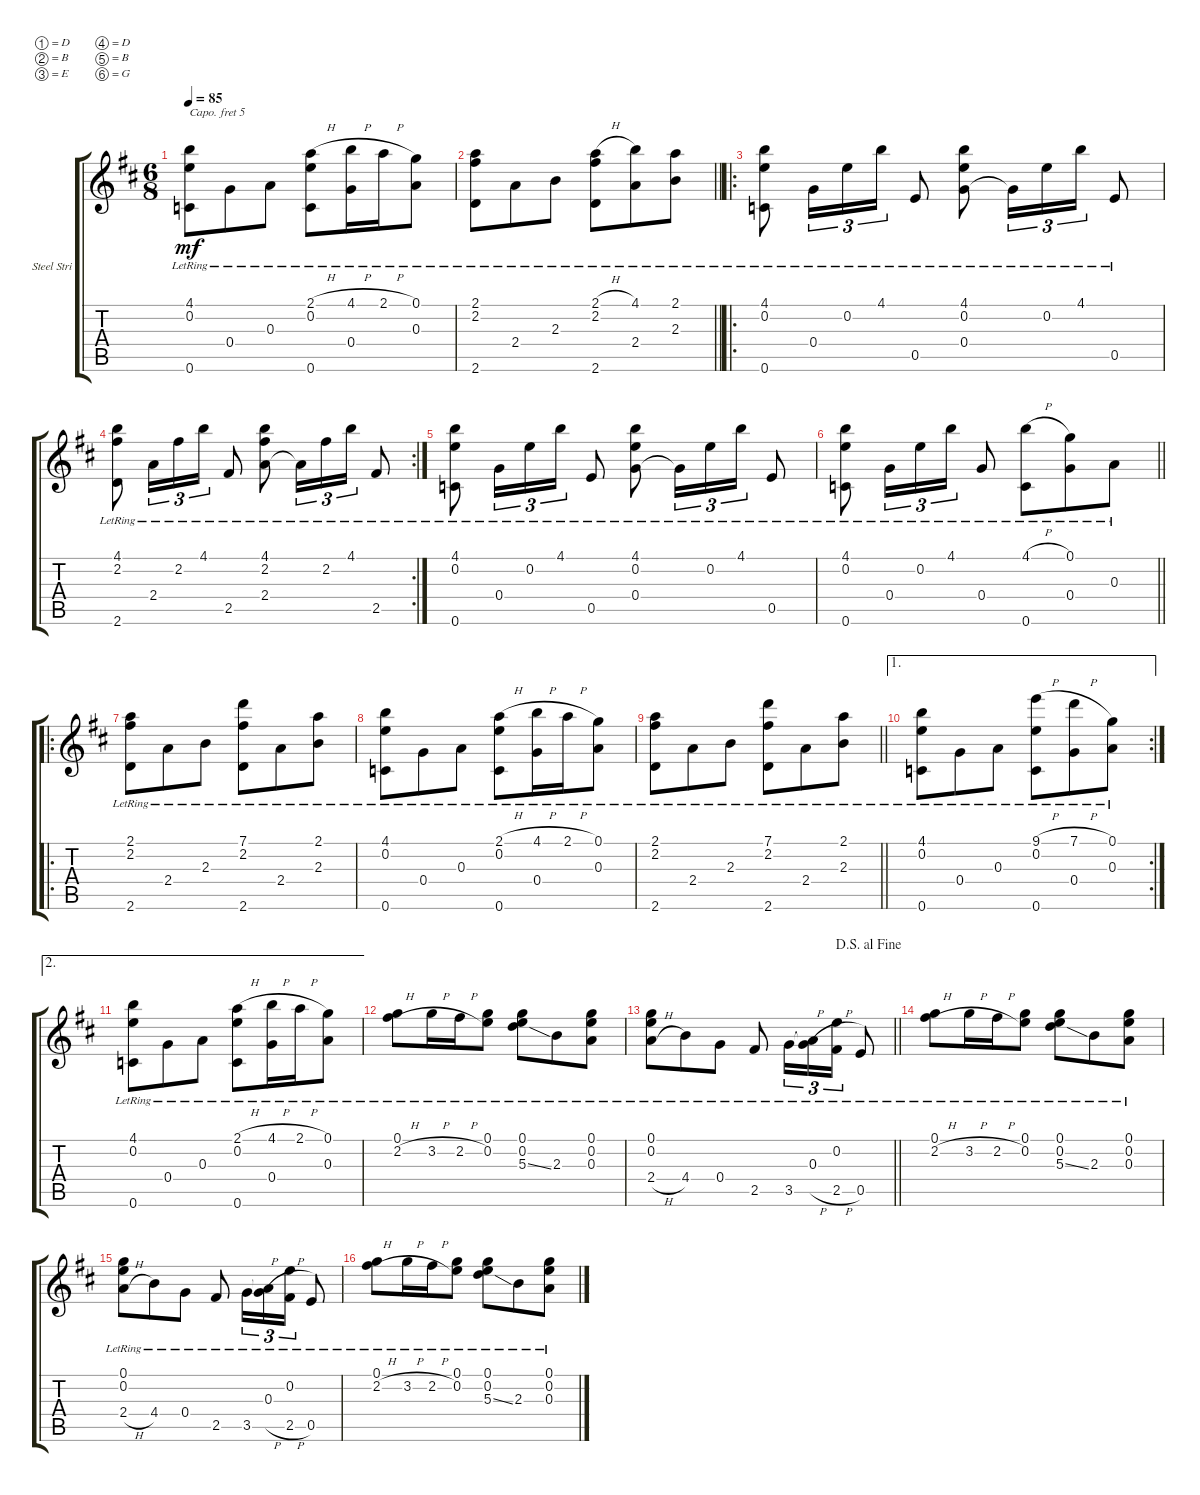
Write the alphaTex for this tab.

\bracketExtendMode groupsimilarinstruments
\firstSystemTrackNameOrientation horizontal
\otherSystemsTrackNameOrientation horizontal
\track ("Steel String Acoustic Guitar" "Steel Stri") {instrument acousticguitarsteel}
\staff {score tabs}
\capo 5
\tuning (D4 B3 E3 D3 B2 G2)
\ts (6 8)
\tempo 85
\clef g2
\ks d
(4.1{lr} 0.2{lr} 0.6{lr}).8{dy mf} 0.4{lr}.8 0.3{lr}.8 (2.1{h lr} 0.2{lr} 0.6{lr}).8 (4.1{h lr} 0.4{lr}).16 2.1{h lr}.16 (0.1{lr} 0.3{lr}).8 |
\barLineRight lightlight
(2.1{lr} 2.2{lr} 2.6{lr}).8 2.4{lr}.8 2.3{lr}.8 (2.1{h lr} 2.2{lr} 2.6{lr}).8 (4.1{lr} 2.4{lr}).8 (2.1{lr} 2.3{lr}).8 |
\ro
(4.1{lr} 0.2{lr} 0.6{lr}).8 0.4{lr}.16{tu (3 2)} 0.2{lr}.16{tu (3 2)} 4.1{lr}.16{tu (3 2)} 0.5{lr}.8 (4.1{lr} 0.2{lr} 0.4{lr}).8 0.4{lr t}.16{tu (3 2)} 0.2{lr}.16{tu (3 2)} 4.1{lr}.16{tu (3 2)} 0.5{lr}.8 |
\rc 2
(4.1{lr} 2.2{lr} 2.6{lr}).8 2.4{lr}.16{tu (3 2)} 2.2{lr}.16{tu (3 2)} 4.1{lr}.16{tu (3 2)} 2.5{lr}.8 (4.1{lr} 2.2{lr} 2.4{lr}).8 2.4{lr t}.16{tu (3 2)} 2.2{lr}.16{tu (3 2)} 4.1{lr}.16{tu (3 2)} 2.5{lr}.8 |
(4.1{lr} 0.2{lr} 0.6{lr}).8 0.4{lr}.16{tu (3 2)} 0.2{lr}.16{tu (3 2)} 4.1{lr}.16{tu (3 2)} 0.5{lr}.8 (4.1{lr} 0.2{lr} 0.4{lr}).8 0.4{lr t}.16{tu (3 2)} 0.2{lr}.16{tu (3 2)} 4.1{lr}.16{tu (3 2)} 0.5{lr}.8 |
\barLineRight lightlight
(4.1{lr} 0.2{lr} 0.6{lr}).8 0.4{lr}.16{tu (3 2)} 0.2{lr}.16{tu (3 2)} 4.1{lr}.16{tu (3 2)} 0.4{lr}.8 (4.1{h lr} 0.6{lr}).8 (0.1{lr} 0.4{lr}).8 0.3{lr}.8 |
\ro
(2.1{lr} 2.2{lr} 2.6{lr}).8 2.4{lr}.8 2.3{lr}.8 (7.1{lr} 2.2{lr} 2.6{lr}).8 2.4{lr}.8 (2.1{lr} 2.3{lr}).8 |
(4.1{lr} 0.2{lr} 0.6{lr}).8 0.4{lr}.8 0.3{lr}.8 (2.1{h lr} 0.2{lr} 0.6{lr}).8 (4.1{h lr} 0.4{lr}).16 2.1{h lr}.16 (0.1{lr} 0.3{lr}).8 |
\barLineRight lightlight
(2.1{lr} 2.2{lr} 2.6{lr}).8 2.4{lr}.8 2.3{lr}.8 (7.1{lr} 2.2{lr} 2.6{lr}).8 2.4{lr}.8 (2.1{lr} 2.3{lr}).8 |
\ae 1
\rc 2
(4.1{lr} 0.2{lr} 0.6{lr}).8 0.4{lr}.8 0.3{lr}.8 (9.1{h lr} 0.2{lr} 0.6{lr}).8 (7.1{h lr} 0.4{lr}).8 (0.1{lr} 0.3{lr}).8 |
\ae 2
(4.1{lr} 0.2{lr} 0.6{lr}).8 0.4{lr}.8 0.3{lr}.8 (2.1{h lr} 0.2{lr} 0.6{lr}).8 (4.1{h lr} 0.4{lr}).16 2.1{h lr}.16 (0.1{lr} 0.3{lr}).8 |
(0.1{lr} 2.2{h lr}).8 3.2{h lr}.16 2.2{h lr}.16 (0.1{lr} 0.2{lr}).8 (0.1{lr} 0.2{lr} 5.3{ss lr}).8 2.3{lr}.8 (0.1{lr} 0.2{lr} 0.3{lr}).8 |
\jump dalsegnoalfine
\barLineRight lightlight
(0.1{lr} 0.2{lr} 2.4{h lr}).8 4.4{lr}.8 0.4{lr}.8 2.5{lr}.8 3.5{lr}.16{tu (3 2)} (0.3{lr} 3.5{h lr t}).16{tu (3 2)} (0.2{lr} 2.5{h lr}).16{tu (3 2)} 0.5{lr}.8 |
(0.1{lr} 2.2{h lr}).8 3.2{h lr}.16 2.2{h lr}.16 (0.1{lr} 0.2{lr}).8 (0.1{lr} 0.2{lr} 5.3{ss lr}).8 2.3{lr}.8 (0.1{lr} 0.2{lr} 0.3{lr}).8 |
(0.1{lr} 0.2{lr} 2.4{h lr}).8 4.4{lr}.8 0.4{lr}.8 2.5{lr}.8 3.5{lr}.16{tu (3 2)} (0.3{lr} 3.5{h lr t}).16{tu (3 2)} (0.2{lr} 2.5{h lr}).16{tu (3 2)} 0.5{lr}.8 |
(0.1{lr} 2.2{h lr}).8 3.2{h lr}.16 2.2{h lr}.16 (0.1{lr} 0.2{lr}).8 (0.1{lr} 0.2{lr} 5.3{ss lr}).8 2.3{lr}.8 (0.1{lr} 0.2{lr} 0.3{lr}).8
